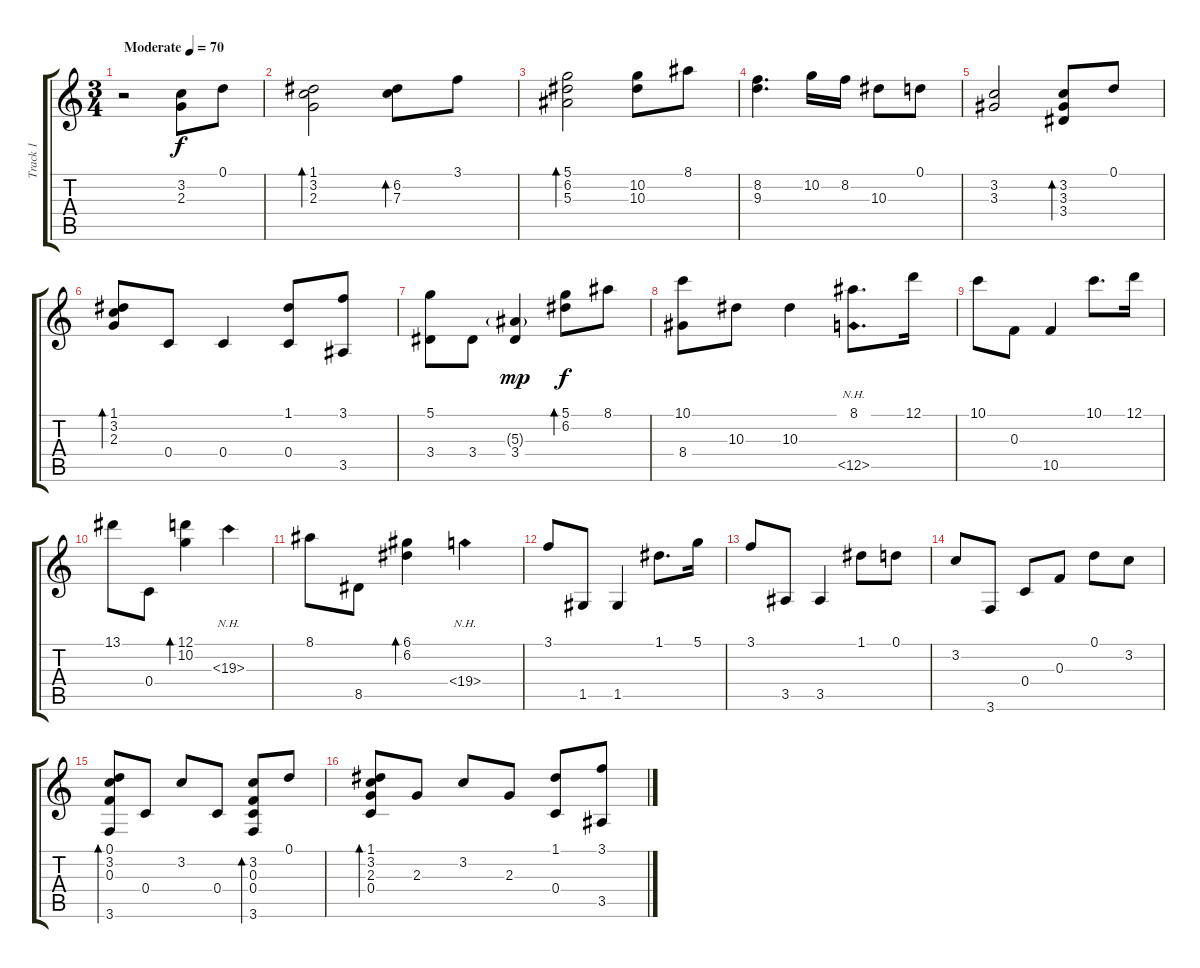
\track ("Track 1" "Track 1") {instrument acousticguitarsteel}
\staff {score tabs}
\tuning (D4 A3 F3 C3 G2 D2) {hide}
\ts (3 4)
\tempo (70 "Moderate")
\clef g2
\ks c
r.2{dy f instrument acousticguitarsteel} (3.2 2.3).8 0.1.8 |
(1.1 3.2 2.3).2{bd 60} (6.2 7.3).8{bd 60} 3.1.8 |
(5.1 6.2 5.3).2{bd 60} (10.2 10.3).8 8.1.8 |
(8.2 9.3).4{d} 10.2.16 8.2.16 10.3.8 0.1.8 |
(3.2 3.3).2 (3.2 3.3 3.4).8{bd 60} 0.1.8 |
(1.1 3.2 2.3).8{bd 60} 0.4.8 0.4.4 (1.1 0.4).8 (3.1 3.5).8 |
(5.1 3.4).8 3.4.8 (5.3{g} 3.4).4{dy mp} (5.1 6.2).8{bd 60 dy f} 8.1.8 |
(10.1 8.4).8 10.3.8 10.3.4 (8.1 12.5{nh}).8{d} 12.1.16 |
10.1.8 0.3.8 10.5.4 10.1.8{d} 12.1.16 |
13.1.8 0.4.8 (12.1 10.2).4{bd 60} 19.3{nh}.4 |
8.1.8 8.5.8 (6.1 6.2).4{bd 60} 19.4{nh}.4 |
3.1.8 1.5.8 1.5.4 1.1.8{d} 5.1.16 |
3.1.8 3.5.8 3.5.4 1.1.8 0.1.8 |
3.2.8 3.6.8 0.4.8 0.3.8 0.1.8 3.2.8 |
(0.1 3.2 0.3 3.6).8{bd 60} 0.4.8 3.2.8 0.4.8 (3.2 0.3 0.4 3.6).8{bd 60} 0.1.8 |
(1.1 3.2 2.3 0.4).8{bd 60} 2.3.8 3.2.8 2.3.8 (1.1 0.4).8 (3.1 3.5).8
